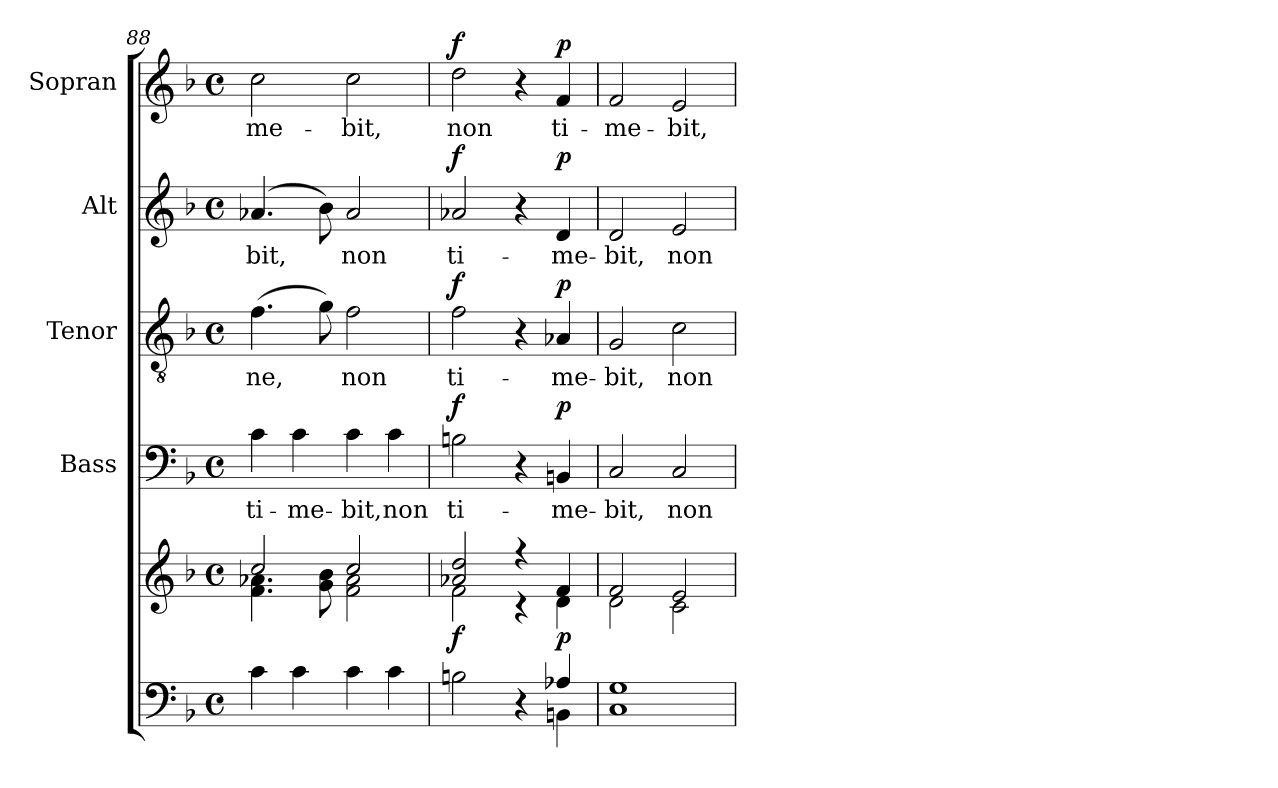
**kern	**kern	**dynam	**kern	**text	**dynam	**kern	**text	**dynam	**kern	**text	**dynam	**kern	**text	**dynam
*part5	*part5	*part5	*part4	*part4	*part4	*part3	*part3	*part3	*part2	*part2	*part2	*part1	*part1	*part1
*staff6	*staff5	*staff5/6	*staff4	*staff4	*staff4	*staff3	*staff3	*staff3	*staff2	*staff2	*staff2	*staff1	*staff1	*staff1
*	*	*	*I"Bass	*	*	*I"Tenor	*	*	*I"Alt	*	*	*I"Sopran	*	*
*	*	*	*I'B.	*	*	*I'T.	*	*	*I'A.	*	*	*I'S.	*	*
!!LO:PB:g=z
*clefF4	*clefG2	*	*clefF4	*	*	*clefGv2	*	*	*clefG2	*	*	*clefG2	*	*
*k[b-]	*k[b-]	*	*k[b-]	*	*	*k[b-]	*	*	*k[b-]	*	*	*k[b-]	*	*
*F:	*F:	*	*F:	*	*	*F:	*	*	*F:	*	*	*F:	*	*
*M4/4	*M4/4	*	*M4/4	*	*	*M4/4	*	*	*M4/4	*	*	*M4/4	*	*
*met(c)	*met(c)	*	*met(c)	*	*	*met(c)	*	*	*met(c)	*	*	*met(c)	*	*
=88	=88	=88	=88	=88	=88	=88	=88	=88	=88	=88	=88	=88	=88	=88
*	*^	*	*	*	*	*	*	*	*	*	*	*	*	*
!	!	!	!	!	!LO:LY:b	!	!	!LO:LY:b	!	!	!LO:LY:b	!	!	!LO:LY:b	!
4c\	2cc/	4.f\ 4.a-X\	.	4c\	ti-	.	(>4.f\	-ne,	.	(4.a-X/	-bit,	.	2cc\	-me-	.
!	!	!	!	!	!LO:LY:b	!	!	!	!	!	!	!	!	!	!
4c\	.	.	.	4c\	-me-	.	.	.	.	.	.	.	.	.	.
.	.	8g\ 8b-\	.	.	.	.	8g\)	.	.	8b-\)	.	.	.	.	.
!	!	!	!	!	!LO:LY:b	!	!	!LO:LY:b	!	!	!LO:LY:b	!	!	!LO:LY:b	!
4c\	2cc/	2f\ 2a-\	.	4c\	-bit,	.	2f\	non	.	2a-/	non	.	2cc\	-bit,	.
!	!	!	!	!	!LO:LY:b	!	!	!	!	!	!	!	!	!	!
4c\	.	.	.	4c\	non	.	.	.	.	.	.	.	.	.	.
=89	=89	=89	=89	=89	=89	=89	=89	=89	=89	=89	=89	=89	=89	=89	=89
*^	*	*	*	*	*	*	*	*	*	*	*	*	*	*	*
!	!	!	!	!LO:DY:b	!	!LO:LY:b	!LO:DY:a	!	!LO:LY:b	!LO:DY:a	!	!LO:LY:b	!LO:DY:a	!	!LO:LY:b	!LO:DY:a
2Bn\	2.ryy	2a-X/ 2dd/	2f\	f	2Bn\	ti-	f	2f\	ti-	f	2a-X/	ti-	f	2dd\	non	f
4r	.	4r	4r	.	4r	.	.	4r	.	.	4r	.	.	4r	.	.
!	!	!	!	!LO:DY:b	!	!LO:LY:b	!LO:DY:a	!	!LO:LY:b	!LO:DY:a	!	!LO:LY:b	!LO:DY:a	!	!LO:LY:b	!LO:DY:a
4A-X/	4BBn\	4f/	4d\	p	4BBn/	-me-	p	4A-X/	-me-	p	4d/	-me-	p	4f/	ti-	p
=90	=90	=90	=90	=90	=90	=90	=90	=90	=90	=90	=90	=90	=90	=90	=90	=90
!	!	!	!	!	!	!LO:LY:b	!	!	!LO:LY:b	!	!	!LO:LY:b	!	!	!LO:LY:b	!
1G	1C	2f/	2d\	.	2C/	-bit,	.	2G/	-bit,	.	2d/	-bit,	.	2f/	-me-	.
!	!	!	!	!	!	!LO:LY:b	!	!	!LO:LY:b	!	!	!LO:LY:b	!	!	!LO:LY:b	!
.	.	2e/	2c\	.	2C/	non	.	2c\	non	.	2e/	non	.	2e/	-bit,	.
*v	*v	*	*	*	*	*	*	*	*	*	*	*	*	*	*	*
*	*v	*v	*	*	*	*	*	*	*	*	*	*	*	*	*
=	=	=	=	=	=	=	=	=	=	=	=	=	=	=
*-	*-	*-	*-	*-	*-	*-	*-	*-	*-	*-	*-	*-	*-	*-
